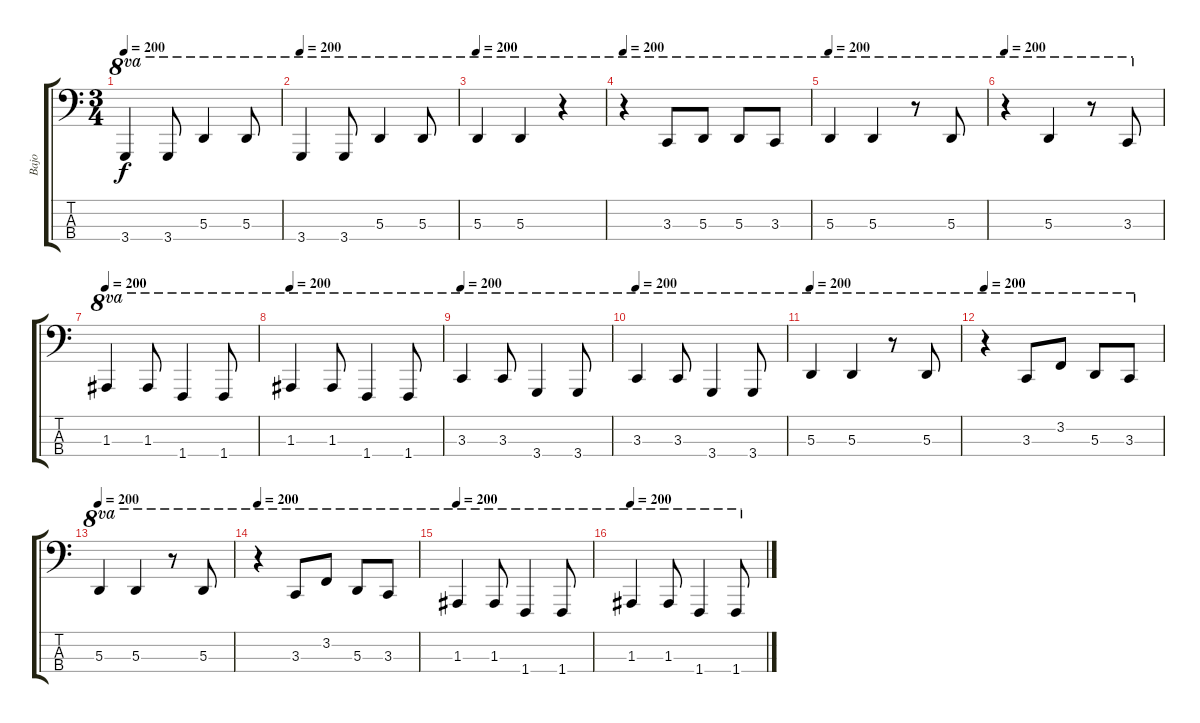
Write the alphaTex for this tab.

\track ("Bajo" "Bajo") {instrument electricbassfinger}
\staff {score tabs}
\tuning (G2 D2 A1 E1) {hide}
\ts (3 4)
\tempo 200
\clef f4
\ks c
3.4.4{ot 8va dy f} 3.4.8{ot 8va} 5.3.4{ot 8va} 5.3.8{ot 8va} |
\tempo 200
3.4.4{ot 8va} 3.4.8{ot 8va} 5.3.4{ot 8va} 5.3.8{ot 8va} |
\tempo 200
5.3.4{ot 8va} 5.3.4{ot 8va} r.4{ot 8va} |
\tempo 200
r.4{ot 8va} 3.3.8{ot 8va} 5.3.8{ot 8va} 5.3.8{ot 8va} 3.3.8{ot 8va} |
\tempo 200
5.3.4{ot 8va} 5.3.4{ot 8va} r.8{ot 8va} 5.3.8{ot 8va} |
\tempo 200
r.4{ot 8va} 5.3.4{ot 8va} r.8{ot 8va} 3.3.8{ot 8va} |
\tempo 200
1.3.4{ot 8va} 1.3.8{ot 8va} 1.4.4{ot 8va} 1.4.8{ot 8va} |
\tempo 200
1.3.4{ot 8va} 1.3.8{ot 8va} 1.4.4{ot 8va} 1.4.8{ot 8va} |
\tempo 200
3.3.4{ot 8va} 3.3.8{ot 8va} 3.4.4{ot 8va} 3.4.8{ot 8va} |
\tempo 200
3.3.4{ot 8va} 3.3.8{ot 8va} 3.4.4{ot 8va} 3.4.8{ot 8va} |
\tempo 200
5.3.4{ot 8va} 5.3.4{ot 8va} r.8{ot 8va} 5.3.8{ot 8va} |
\tempo 200
r.4{ot 8va} 3.3.8{ot 8va} 3.2.8{ot 8va} 5.3.8{ot 8va} 3.3.8{ot 8va} |
\tempo 200
5.3.4{ot 8va} 5.3.4{ot 8va} r.8{ot 8va} 5.3.8{ot 8va} |
\tempo 200
r.4{ot 8va} 3.3.8{ot 8va} 3.2.8{ot 8va} 5.3.8{ot 8va} 3.3.8{ot 8va} |
\tempo 200
1.3.4{ot 8va} 1.3.8{ot 8va} 1.4.4{ot 8va} 1.4.8{ot 8va} |
\tempo 200
1.3.4{ot 8va} 1.3.8{ot 8va} 1.4.4{ot 8va} 1.4.8{ot 8va}
